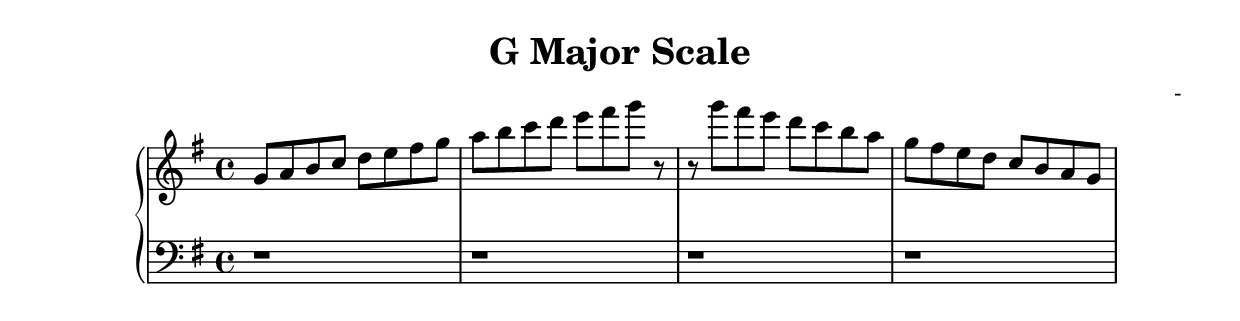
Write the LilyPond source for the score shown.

\header {
  title = "G Major Scale"
  composer = "-"
}
\version "2.15.40"

\score {
  \new PianoStaff <<
     \new Staff = "upper" {
  \clef treble
  \key g \major
  \time 4/4
   \relative c'' { g8 a b c d e fis g a b c d e fis g
  r8 r8 g fis e d c b a g fis e d c b a g }
}

     \new Staff = "lower" {
  \clef bass
  \key g \major
  \time 4/4
  \relative c { r1 r1 r1 r1 }
}
  >>
  
  \layout { }

 \midi { }
}